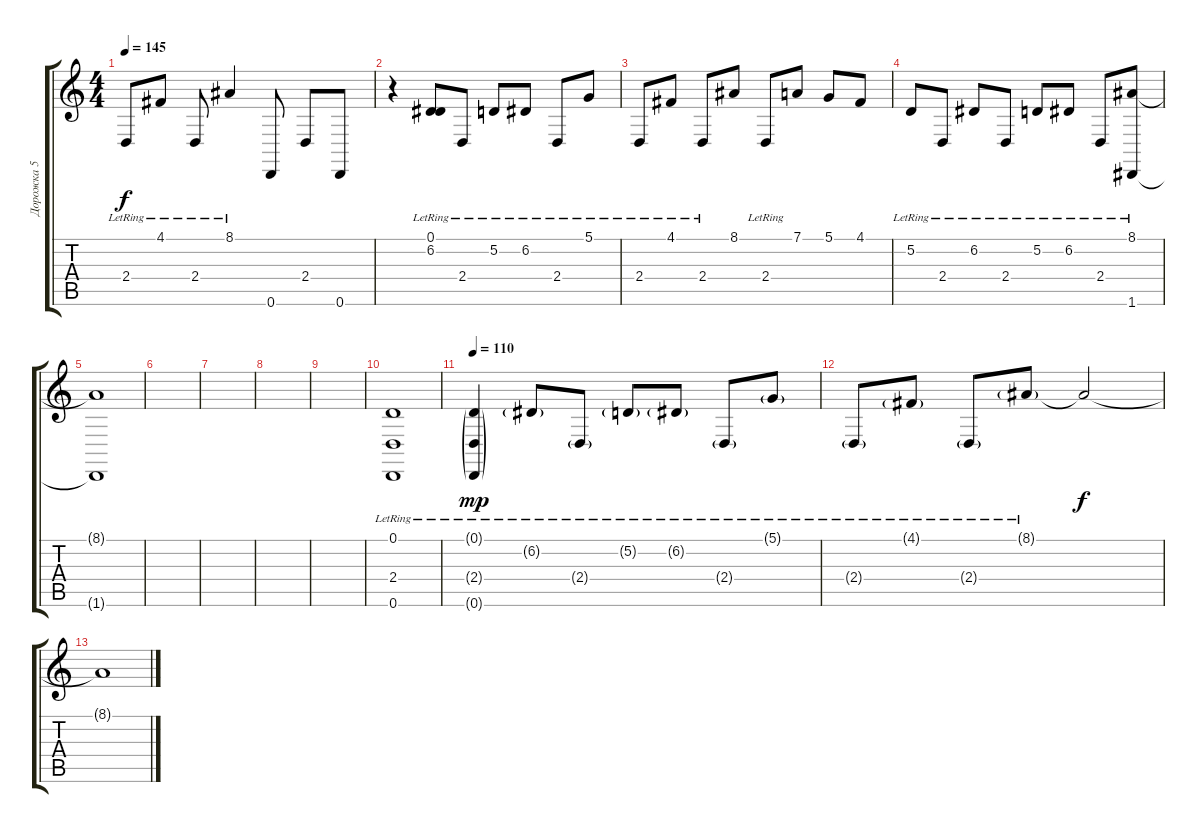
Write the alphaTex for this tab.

\track ("Дорожка 5" "Дорожка 5") {instrument sitar}
\staff {score tabs}
\tuning (D4 A3 F3 C3 G2 D2) {hide}
\ts (4 4)
\tempo 145
\clef g2
\ks c
2.4{lr}.8{dy f} 4.1{lr}.8 2.4{lr}.8 8.1{lr}.4 0.6.8 2.4.8 0.6.8 |
r.4 (0.1{lr} 6.2{lr}).8 2.4{lr}.8 5.2{lr}.8 6.2{lr}.8 2.4{lr}.8 5.1{lr}.8 |
2.4{lr}.8 4.1{lr}.8 2.4{lr}.8 8.1.8 2.4{lr}.8 7.1.8 5.1.8 4.1.8 |
5.2{lr}.8 2.4{lr}.8 6.2{lr}.8 2.4{lr}.8 5.2{lr}.8 6.2{lr}.8 2.4{lr}.8 (8.1{lr} 1.6).8 |
(8.1{t} 1.6{t}).1 |
|
|
|
|
(0.1{lr} 2.4{lr} 0.6{lr}).1 |
\tempo 110
(0.1{g lr} 2.4{g lr} 0.6{g lr}).4{dy mp} 6.2{g lr}.8 2.4{g lr}.8 5.2{g lr}.8 6.2{g lr}.8 2.4{g lr}.8 5.1{g lr}.8 |
2.4{g lr}.8 4.1{g lr}.8 2.4{g lr}.8 8.1{g lr}.8 8.1{t}.2{dy f} |
8.1{t}.1
